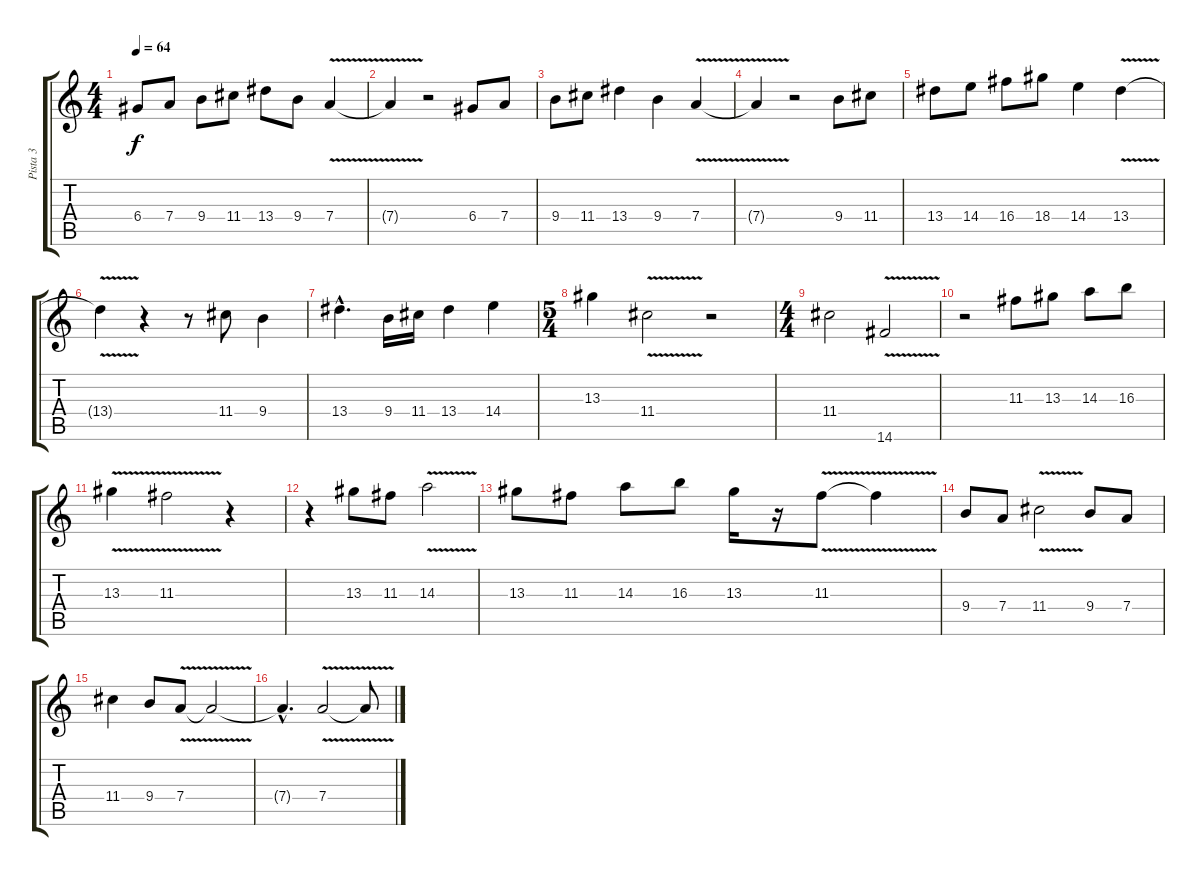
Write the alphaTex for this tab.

\track ("Pista 3" "Pista 3") {instrument overdrivenguitar}
\staff {score tabs}
\tuning (E4 B3 G3 D3 A2 E2) {hide}
\ts (4 4)
\tempo 64
\clef g2
\ks c
6.4.8{dy f instrument overdrivenguitar} 7.4.8 9.4.8 11.4.8 13.4.8 9.4.8 7.4{v}.4 |
7.4{t}.4 r.2 6.4.8 7.4.8 |
9.4.8 11.4.8 13.4.4 9.4.4 7.4{v}.4 |
7.4{t}.4 r.2 9.4.8 11.4.8 |
13.4.8 14.4.8 16.4.8 18.4.8 14.4.4 13.4{v}.4 |
13.4{t}.4 r.4 r.8 11.4.8 9.4.4 |
13.4{hac}.4{d} 9.4.16 11.4.16 13.4.4 14.4.4 |
\ts (5 4)
13.3.4 11.4{v}.2 r.2 |
\ts (4 4)
11.4.2 14.6{v}.2 |
r.2 11.3.8 13.3.8 14.3.8 16.3.8 |
13.3{v}.4 11.3{v}.2 r.4 |
r.4 13.3.8 11.3.8 14.3{v}.2 |
13.3.8 11.3.8 14.3.8 16.3.8 13.3.16 r.16 11.3{v}.8 11.3{t}.4 |
9.4.8 7.4.8 11.4{v}.2 9.4.8 7.4.8 |
11.4.4 9.4.8 7.4{v}.8 7.4{t}.2 |
7.4{hac t}.4{d} 7.4{v}.2 7.4{t}.8
